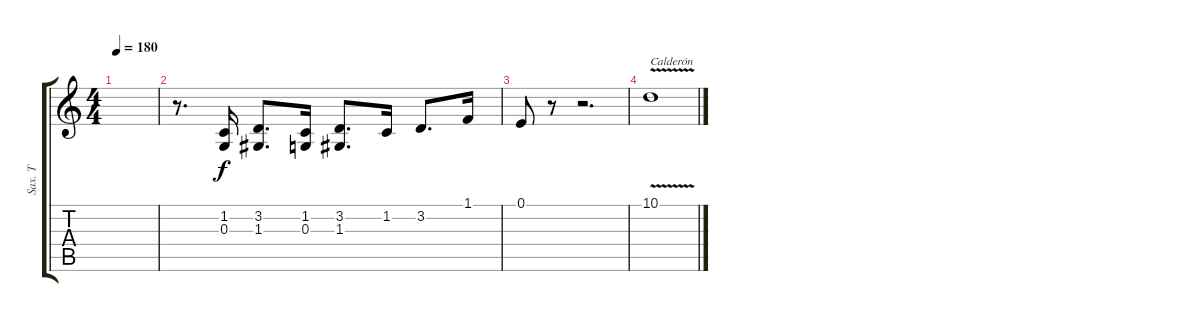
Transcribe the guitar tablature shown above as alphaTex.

\track ("Sax. T" "Sax. T") {instrument tenorsax}
\staff {score tabs}
\tuning (E4 B3 G3 D3 A2 E2) {hide}
\ts (4 4)
\tempo 180
\clef g2
\ks c
|
r.8{d} (1.2 0.3).16{dy f} (3.2 1.3).8{d} (1.2 0.3).16 (3.2 1.3).8{d} 1.2.16 3.2.8{d} 1.1.16 |
0.1.8 r.8 r.2{d} |
10.1{v}.1{txt "Calderón"}
